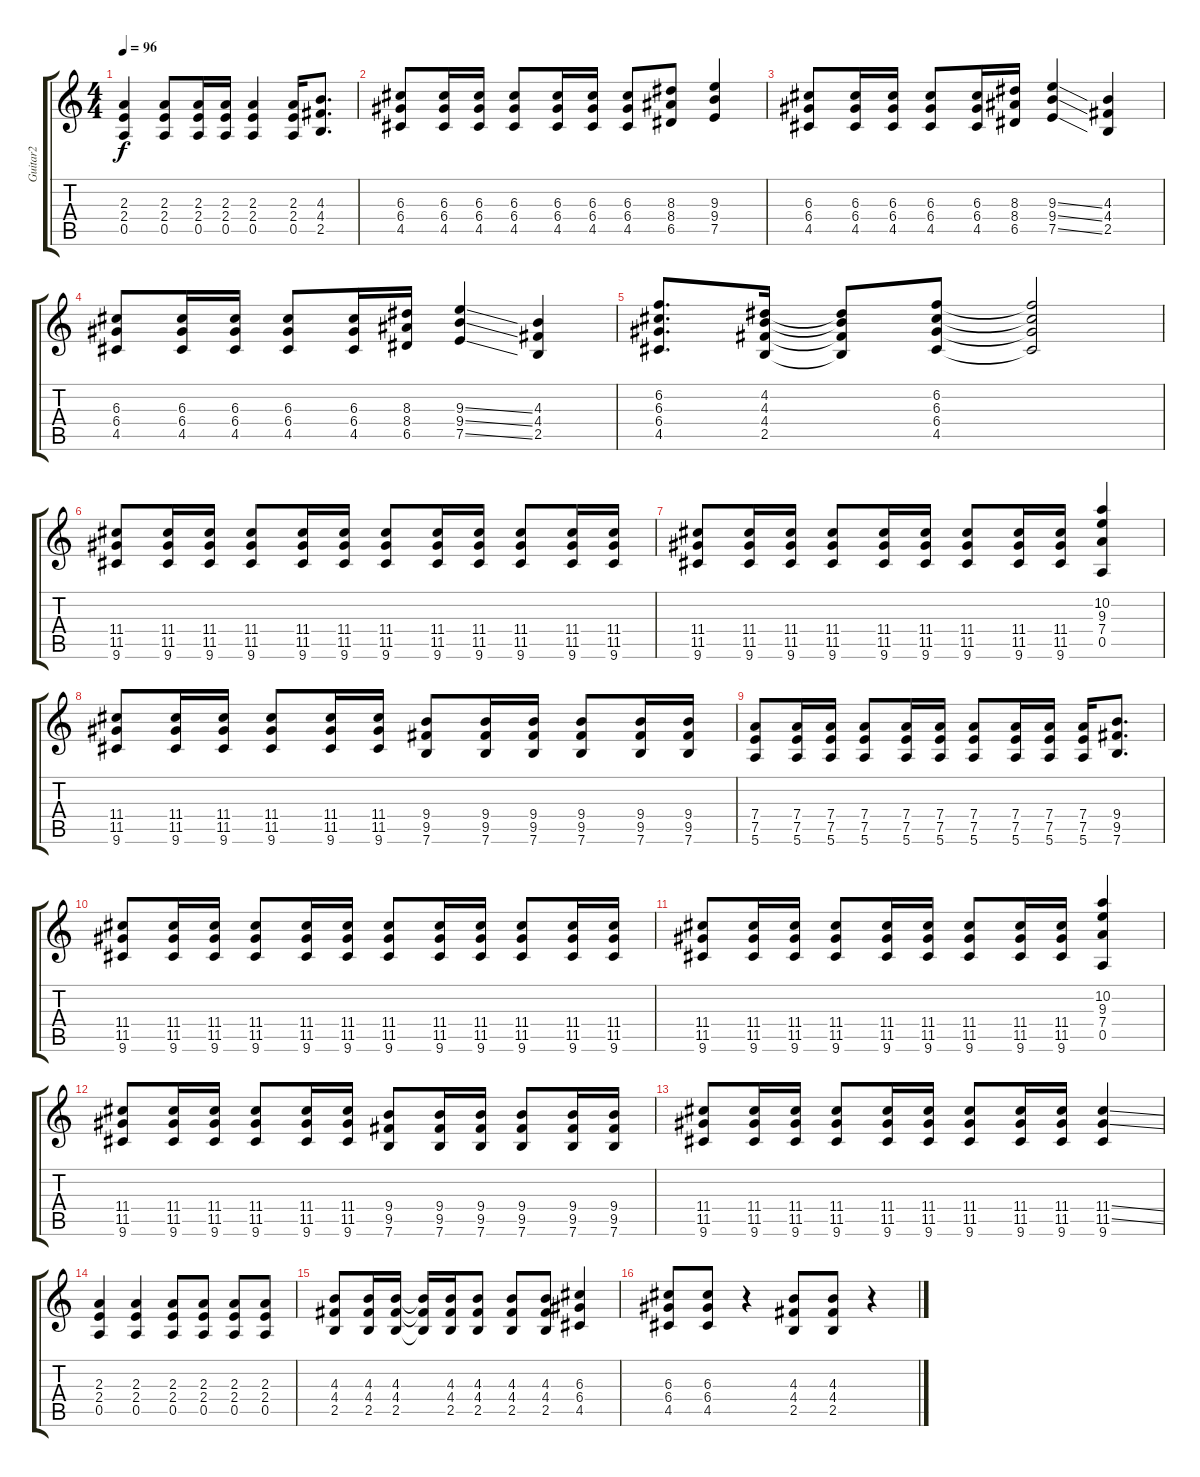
\track ("Guitar2" "Guitar2") {instrument distortionguitar}
\staff {score tabs}
\tuning (E4 B3 G3 D3 A2 E2) {hide}
\ts (4 4)
\tempo 96
\clef g2
\ks c
(2.3 2.4 0.5).4{dy f} (2.3 2.4 0.5).8 (2.3 2.4 0.5).16 (2.3 2.4 0.5).16 (2.3 2.4 0.5).4 (2.3 2.4 0.5).16 (4.3 4.4 2.5).8{d} |
(6.3 6.4 4.5).8 (6.3 6.4 4.5).16 (6.3 6.4 4.5).16 (6.3 6.4 4.5).8 (6.3 6.4 4.5).16 (6.3 6.4 4.5).16 (6.3 6.4 4.5).8 (8.3 8.4 6.5).8 (9.3 9.4 7.5).4 |
(6.3 6.4 4.5).8 (6.3 6.4 4.5).16 (6.3 6.4 4.5).16 (6.3 6.4 4.5).8 (6.3 6.4 4.5).16 (8.3 8.4 6.5).16 (9.3{ss} 9.4{ss} 7.5{ss}).4 (4.3 4.4 2.5).4 |
(6.3 6.4 4.5).8 (6.3 6.4 4.5).16 (6.3 6.4 4.5).16 (6.3 6.4 4.5).8 (6.3 6.4 4.5).16 (8.3 8.4 6.5).16 (9.3{ss} 9.4{ss} 7.5{ss}).4 (4.3 4.4 2.5).4 |
(6.2 6.3 6.4 4.5).8{d} (4.2 4.3 4.4 2.5).16 (4.2{t} 4.3{t} 4.4{t} 2.5{t}).8 (6.2 6.3 6.4 4.5).8 (6.2{t} 6.3{t} 6.4{t} 4.5{t}).2 |
(11.4 11.5 9.6).8 (11.4 11.5 9.6).16 (11.4 11.5 9.6).16 (11.4 11.5 9.6).8 (11.4 11.5 9.6).16 (11.4 11.5 9.6).16 (11.4 11.5 9.6).8 (11.4 11.5 9.6).16 (11.4 11.5 9.6).16 (11.4 11.5 9.6).8 (11.4 11.5 9.6).16 (11.4 11.5 9.6).16 |
(11.4 11.5 9.6).8 (11.4 11.5 9.6).16 (11.4 11.5 9.6).16 (11.4 11.5 9.6).8 (11.4 11.5 9.6).16 (11.4 11.5 9.6).16 (11.4 11.5 9.6).8 (11.4 11.5 9.6).16 (11.4 11.5 9.6).16 (10.2 9.3 7.4 0.5).4 |
(11.4 11.5 9.6).8 (11.4 11.5 9.6).16 (11.4 11.5 9.6).16 (11.4 11.5 9.6).8 (11.4 11.5 9.6).16 (11.4 11.5 9.6).16 (9.4 9.5 7.6).8 (9.4 9.5 7.6).16 (9.4 9.5 7.6).16 (9.4 9.5 7.6).8 (9.4 9.5 7.6).16 (9.4 9.5 7.6).16 |
(7.4 7.5 5.6).8 (7.4 7.5 5.6).16 (7.4 7.5 5.6).16 (7.4 7.5 5.6).8 (7.4 7.5 5.6).16 (7.4 7.5 5.6).16 (7.4 7.5 5.6).8 (7.4 7.5 5.6).16 (7.4 7.5 5.6).16 (7.4 7.5 5.6).16 (9.4 9.5 7.6).8{d} |
(11.4 11.5 9.6).8 (11.4 11.5 9.6).16 (11.4 11.5 9.6).16 (11.4 11.5 9.6).8 (11.4 11.5 9.6).16 (11.4 11.5 9.6).16 (11.4 11.5 9.6).8 (11.4 11.5 9.6).16 (11.4 11.5 9.6).16 (11.4 11.5 9.6).8 (11.4 11.5 9.6).16 (11.4 11.5 9.6).16 |
(11.4 11.5 9.6).8 (11.4 11.5 9.6).16 (11.4 11.5 9.6).16 (11.4 11.5 9.6).8 (11.4 11.5 9.6).16 (11.4 11.5 9.6).16 (11.4 11.5 9.6).8 (11.4 11.5 9.6).16 (11.4 11.5 9.6).16 (10.2 9.3 7.4 0.5).4 |
(11.4 11.5 9.6).8 (11.4 11.5 9.6).16 (11.4 11.5 9.6).16 (11.4 11.5 9.6).8 (11.4 11.5 9.6).16 (11.4 11.5 9.6).16 (9.4 9.5 7.6).8 (9.4 9.5 7.6).16 (9.4 9.5 7.6).16 (9.4 9.5 7.6).8 (9.4 9.5 7.6).16 (9.4 9.5 7.6).16 |
(11.4 11.5 9.6).8 (11.4 11.5 9.6).16 (11.4 11.5 9.6).16 (11.4 11.5 9.6).8 (11.4 11.5 9.6).16 (11.4 11.5 9.6).16 (11.4 11.5 9.6).8 (11.4 11.5 9.6).16 (11.4 11.5 9.6).16 (11.4{ss} 11.5{ss} 9.6).4 |
(2.3 2.4 0.5).4 (2.3 2.4 0.5).4 (2.3 2.4 0.5).8 (2.3 2.4 0.5).8 (2.3 2.4 0.5).8 (2.3 2.4 0.5).8 |
(4.3 4.4 2.5).8 (4.3 4.4 2.5).16 (4.3 4.4 2.5).16 (4.3{t} 4.4{t} 2.5{t}).16 (4.3 4.4 2.5).16 (4.3 4.4 2.5).8 (4.3 4.4 2.5).8 (4.3 4.4 2.5).8 (6.3 6.4 4.5).4 |
(6.3 6.4 4.5).8 (6.3 6.4 4.5).8 r.4 (4.3 4.4 2.5).8 (4.3 4.4 2.5).8 r.4
